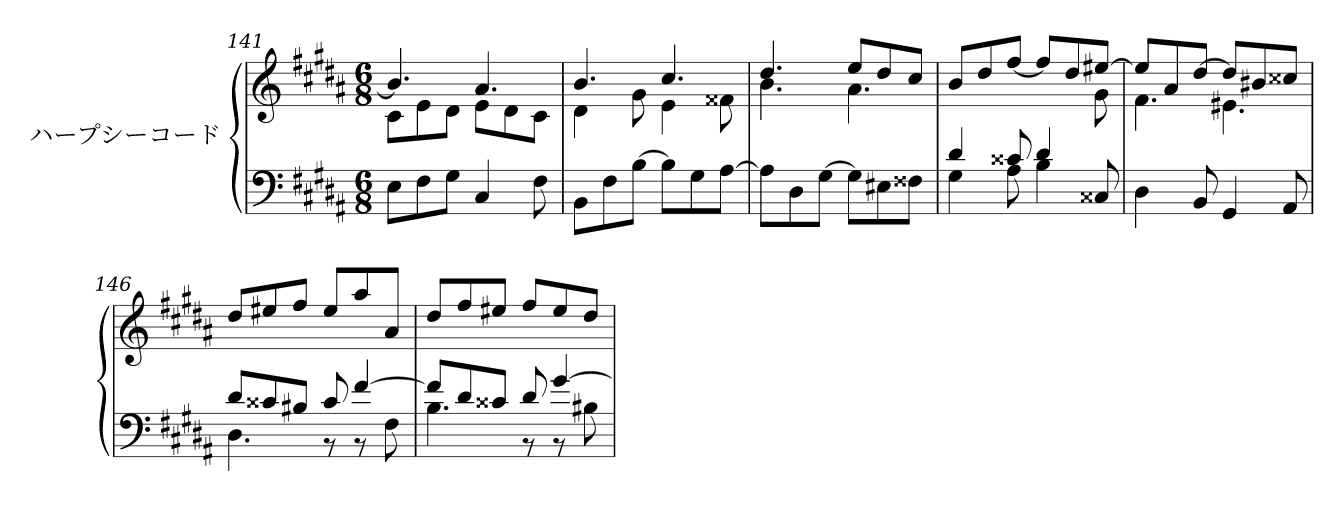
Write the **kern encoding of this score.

**kern	**kern
*part1	*part1
*staff2	*staff1
*I"ハープシーコード	*
*clefF4	*clefG2
*k[f#c#g#d#a#]	*k[f#c#g#d#a#]
*M6/8	*M6/8
=141	=141
*	*^
8E\L	4.b/]	8c#\L
8F#\	.	8e\
8G#\J	.	8d#\J
4C#/	4.a#/	8e\L
.	.	8d#\
8F#\	.	8c#\J
=142	=142	=142
8BB\L	4.b/	4d#\
8F#\	.	.
[8B\J	.	8g#\
8B\L]	4.cc#/	4e\
8G#\	.	.
[8A#\J	.	8f##X\
=143	=143	=143
8A#\L]	4.dd#/	4.b\
8D#\	.	.
[8G#\J	.	.
8G#\L]	8ee/L	4.a#\
8E#X\	8dd#/	.
8F##X\J	8cc#/J	.
!!LO:LB:g=z	!!
=144	=144	=144
*^	*	*
4d#/	4G#\	8b/L	8ryy
*	*	*v	*v
.	.	8dd#/
8c##X/	8A#\	[8ff#/J
4d#/	4B\	8ff#/L]
.	.	8dd#/
*	*	*^
8ryy	8C##X/	[8ee#X/J	8g#\
*v	*v	*	*
=145	=145	=145
4D#\	8ee#/L]	4.f#\
.	8a#/	.
8BB/	[8dd#/J	.
4GG#/	8dd#/L]	4.e#X\
.	8b#X/	.
8AA#/	8cc##X/J	.
*	*v	*v
=146	=146
*^	*
8d#/L	4.D#\	8dd#/L
8c##X/	.	8ee#X/
8B#X/J	.	8ff#/J
8c##/	8rBB	8ee#/L
[4f#/	8rBB	8aa#/
.	8F#\	8a#/J
=147	=147	=147
8f#/L]	4.B\	8dd#/L
8d#/	.	8ff#/
8c##X/J	.	8ee#X/J
8d#/	8rBB	8ff#/L
[4g#/	8rBB	8ee#/
.	8B#X\	8dd#/J
*v	*v	*
=	=
*-	*-
